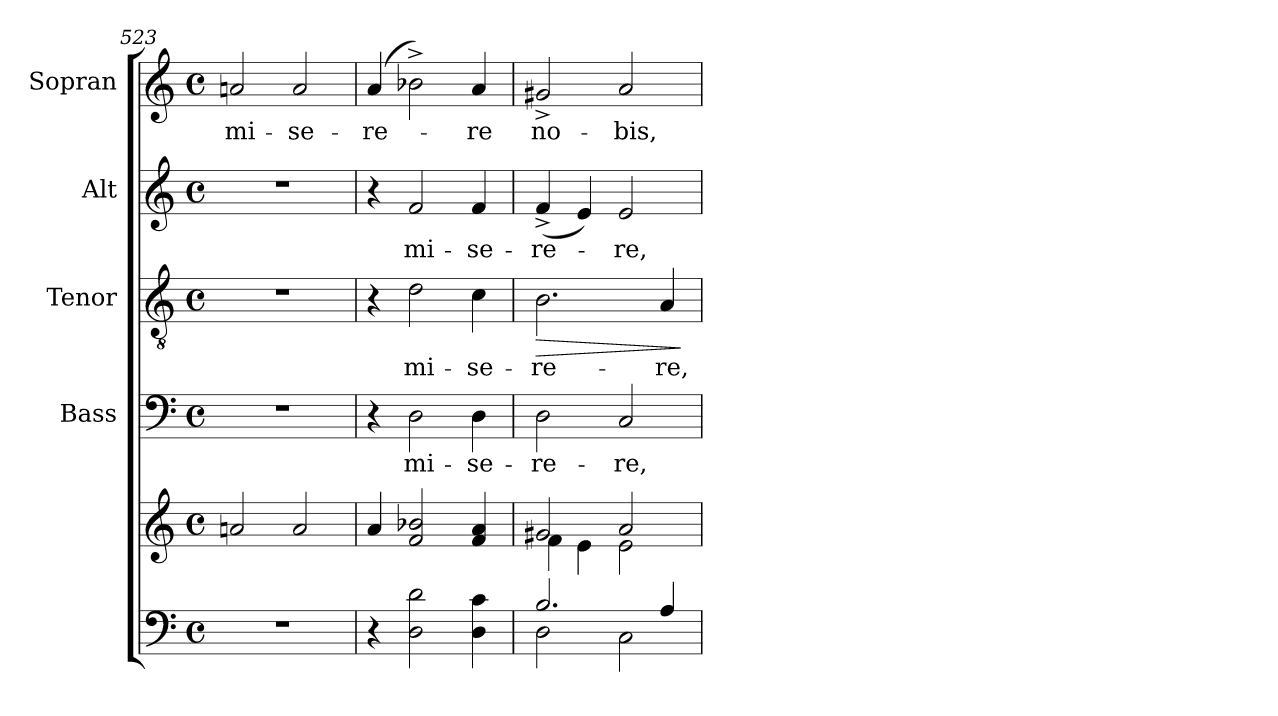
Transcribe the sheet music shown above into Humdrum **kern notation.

**kern	**kern	**kern	**text	**kern	**text	**dynam	**kern	**text	**kern	**text
*part5	*part5	*part4	*part4	*part3	*part3	*part3	*part2	*part2	*part1	*part1
*staff6	*staff5	*staff4	*staff4	*staff3	*staff3	*staff3	*staff2	*staff2	*staff1	*staff1
*	*	*I"Bass	*	*I"Tenor	*	*	*I"Alt	*	*I"Sopran	*
*	*	*I'B.	*	*I'T.	*	*	*I'A.	*	*I'S.	*
*clefF4	*clefG2	*clefF4	*	*clefGv2	*	*	*clefG2	*	*clefG2	*
*k[]	*k[]	*k[]	*	*k[]	*	*	*k[]	*	*k[]	*
*C:	*C:	*C:	*	*C:	*	*	*C:	*	*C:	*
*M4/4	*M4/4	*M4/4	*	*M4/4	*	*	*M4/4	*	*M4/4	*
*met(c)	*met(c)	*met(c)	*	*met(c)	*	*	*met(c)	*	*met(c)	*
=523	=523	=523	=523	=523	=523	=523	=523	=523	=523	=523
!	!	!	!	!	!	!	!	!	!	!LO:LY:b
1r	2an/	1r	.	1r	.	.	1r	.	2an/	mi-
!	!	!	!	!	!	!	!	!	!	!LO:LY:b
.	2a/	.	.	.	.	.	.	.	2a/	-se-
=524	=524	=524	=524	=524	=524	=524	=524	=524	=524	=524
!	!	!	!	!	!	!	!	!	!	!LO:LY:b
4r	4a/	4r	.	4r	.	.	4r	.	(4a/	-re-
!	!	!	!LO:LY:b	!	!LO:LY:b	!	!	!LO:LY:b	!	!
2D\ 2d\	2f/ 2b-X/	2D\	mi-	2d\	mi-	.	2f/	mi-	2b-X^>\)	.
!	!	!	!LO:LY:b	!	!LO:LY:b	!	!	!LO:LY:b	!	!LO:LY:b
4D\ 4c\	4f/ 4a/	4D\	-se-	4c\	-se-	.	4f/	-se-	4a/	-re
=525	=525	=525	=525	=525	=525	=525	=525	=525	=525	=525
*^	*^	*	*	*	*	*	*	*	*	*
!	!	!	!	!	!LO:LY:b	!	!LO:LY:b	!LO:HP:b	!	!LO:LY:b	!	!LO:LY:b
2.B/	2D\	2g#X/	4f\	2D\	-re-	2.B\	-re-	>	(<4f^>/	-re-	2g#X^>/	no-
.	.	.	4e\	.	.	.	.	.	4e/)	.	.	.
!	!	!	!	!	!LO:LY:b	!	!	!	!	!LO:LY:b	!	!LO:LY:b
.	2C\	2a/	2e\	2C/	-re,	.	.	.	2e/	-re,	2a/	-bis,
!	!	!	!	!	!	!	!LO:LY:b	!	!	!	!	!
4A/	.	.	.	.	.	4A/	-re,	.	.	.	.	.
*v	*v	*	*	*	*	*	*	*	*	*	*	*
*	*v	*v	*	*	*	*	*	*	*	*	*
.	.	.	.	.	.	]	.	.	.	.
=	=	=	=	=	=	=	=	=	=	=
*-	*-	*-	*-	*-	*-	*-	*-	*-	*-	*-
